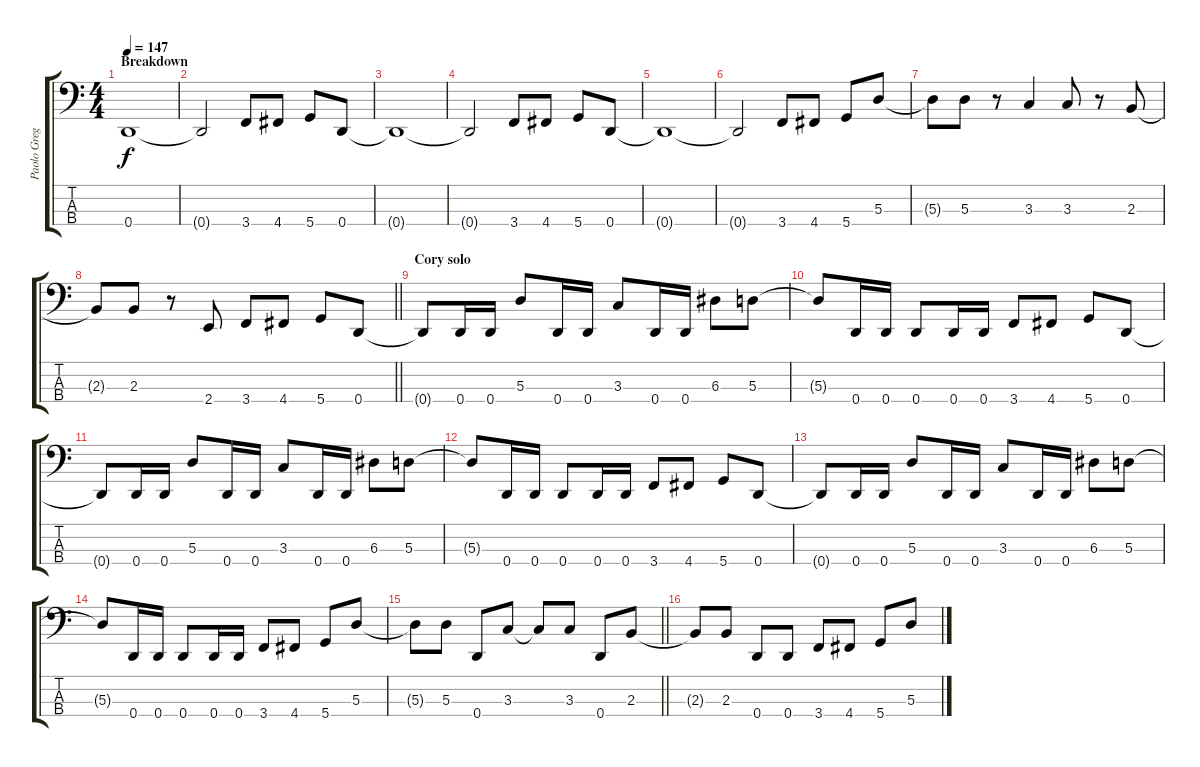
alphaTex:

\track ("Paolo Gregoletto" "Paolo Greg") {instrument electricbassfinger}
\staff {score tabs}
\tuning (G2 D2 A1 D1) {hide}
\ts (4 4)
\section ("" "Breakdown")
\tempo 147
\clef f4
\ks c
0.4.1{dy f} |
0.4{t}.2 3.4.8 4.4.8 5.4.8 0.4.8 |
0.4{t}.1 |
0.4{t}.2 3.4.8 4.4.8 5.4.8 0.4.8 |
0.4{t}.1 |
0.4{t}.2 3.4.8 4.4.8 5.4.8 5.3.8 |
5.3{t}.8 5.3.8 r.8 3.3.4 3.3.8 r.8 2.3.8 |
\barLineRight lightlight
2.3{t}.8 2.3.8 r.8 2.4.8 3.4.8 4.4.8 5.4.8 0.4.8 |
\section ("" "Cory solo")
0.4{t}.8 0.4.16 0.4.16 5.3.8 0.4.16 0.4.16 3.3.8 0.4.16 0.4.16 6.3.8 5.3.8 |
5.3{t}.8 0.4.16 0.4.16 0.4.8 0.4.16 0.4.16 3.4.8 4.4.8 5.4.8 0.4.8 |
0.4{t}.8 0.4.16 0.4.16 5.3.8 0.4.16 0.4.16 3.3.8 0.4.16 0.4.16 6.3.8 5.3.8 |
5.3{t}.8 0.4.16 0.4.16 0.4.8 0.4.16 0.4.16 3.4.8 4.4.8 5.4.8 0.4.8 |
0.4{t}.8 0.4.16 0.4.16 5.3.8 0.4.16 0.4.16 3.3.8 0.4.16 0.4.16 6.3.8 5.3.8 |
5.3{t}.8 0.4.16 0.4.16 0.4.8 0.4.16 0.4.16 3.4.8 4.4.8 5.4.8 5.3.8 |
\barLineRight lightlight
5.3{t}.8 5.3.8 0.4.8 3.3.8 3.3{t}.8 3.3.8 0.4.8 2.3.8 |
2.3{t}.8 2.3.8 0.4.8 0.4.8 3.4.8 4.4.8 5.4.8 5.3.8
